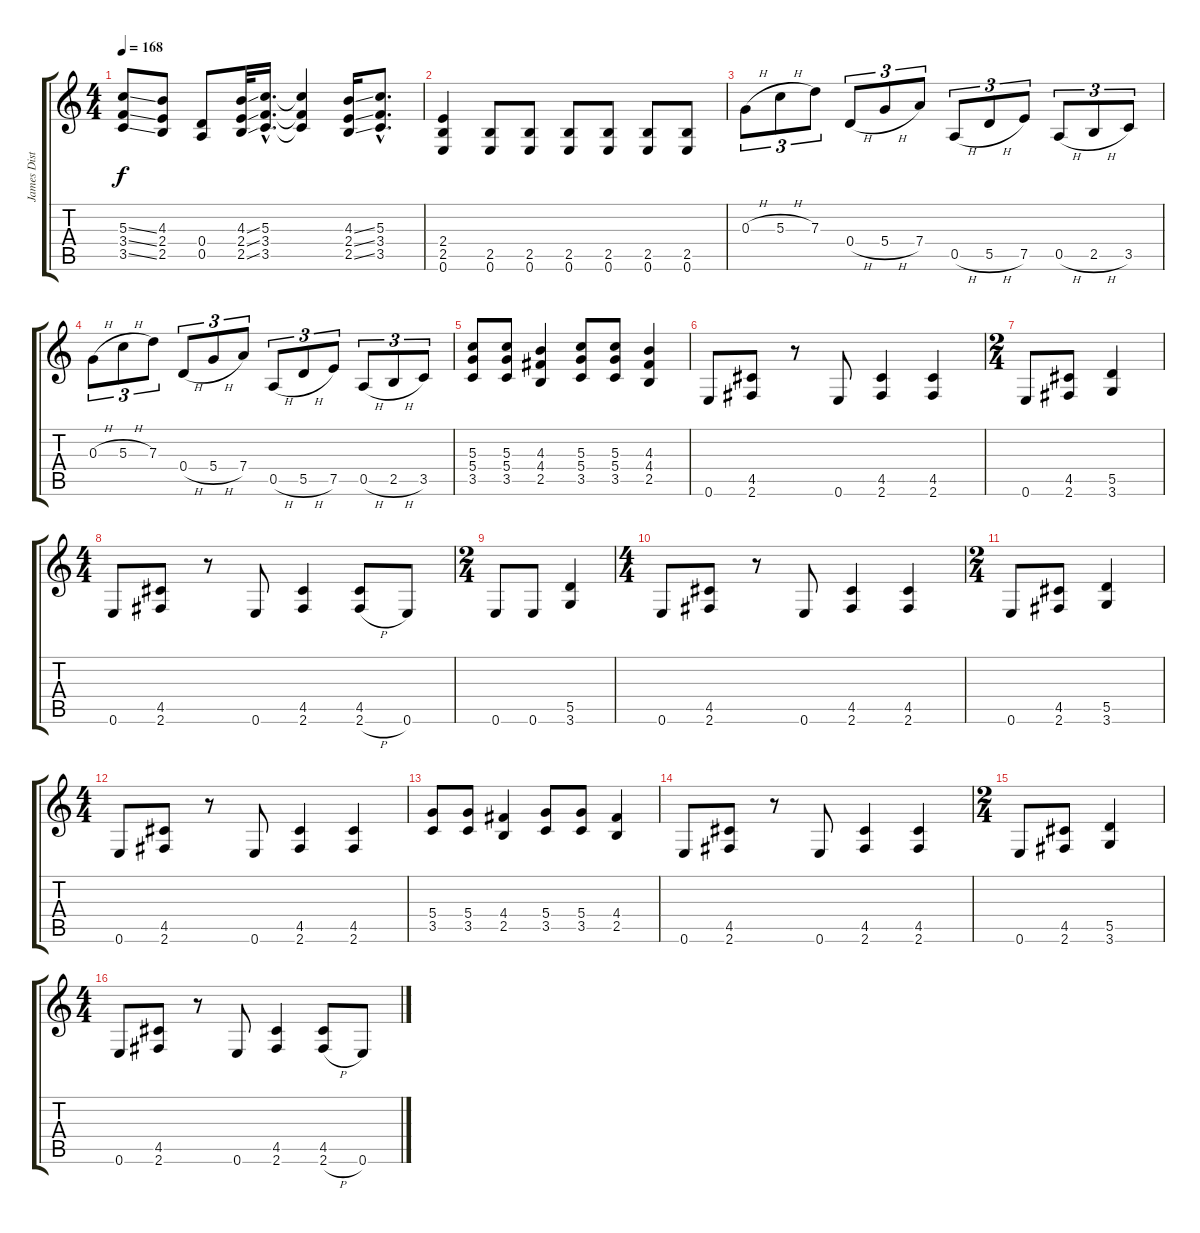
\track ("James Distortion" "James Dist") {instrument distortionguitar}
\staff {score tabs}
\tuning (E4 B3 G3 D3 A2 E2) {hide}
\ts (4 4)
\tempo 168
\clef g2
\ks c
(5.3{ss} 3.4{ss} 3.5{ss}).8{dy f} (4.3 2.4 2.5).8 (0.4 0.5).8 (4.3{ss} 2.4{ss} 2.5{ss}).32 (5.3{hac} 3.4{hac} 3.5{hac}).16{d} (5.3{t} 3.4{t} 3.5{t}).4 (4.3{ss} 2.4{ss} 2.5{ss}).16 (5.3{hac} 3.4{hac} 3.5{hac}).8{d} |
(2.4 2.5 0.6).4 (2.5 0.6).8 (2.5 0.6).8 (2.5 0.6).8 (2.5 0.6).8 (2.5 0.6).8 (2.5 0.6).8 |
0.3{h}.8{tu (3 2)} 5.3{h}.8{tu (3 2)} 7.3.8{tu (3 2)} 0.4{h}.8{tu (3 2)} 5.4{h}.8{tu (3 2)} 7.4.8{tu (3 2)} 0.5{h}.8{tu (3 2)} 5.5{h}.8{tu (3 2)} 7.5.8{tu (3 2)} 0.5{h}.8{tu (3 2)} 2.5{h}.8{tu (3 2)} 3.5.8{tu (3 2)} |
0.3{h}.8{tu (3 2)} 5.3{h}.8{tu (3 2)} 7.3.8{tu (3 2)} 0.4{h}.8{tu (3 2)} 5.4{h}.8{tu (3 2)} 7.4.8{tu (3 2)} 0.5{h}.8{tu (3 2)} 5.5{h}.8{tu (3 2)} 7.5.8{tu (3 2)} 0.5{h}.8{tu (3 2)} 2.5{h}.8{tu (3 2)} 3.5.8{tu (3 2)} |
(5.3 5.4 3.5).8 (5.3 5.4 3.5).8 (4.3 4.4 2.5).4 (5.3 5.4 3.5).8 (5.3 5.4 3.5).8 (4.3 4.4 2.5).4 |
0.6.8 (4.5 2.6).8 r.8 0.6.8 (4.5 2.6).4 (4.5 2.6).4 |
\ts (2 4)
0.6.8 (4.5 2.6).8 (5.5 3.6).4 |
\ts (4 4)
0.6.8 (4.5 2.6).8 r.8 0.6.8 (4.5 2.6).4 (4.5 2.6{h}).8 0.6.8 |
\ts (2 4)
0.6.8 0.6.8 (5.5 3.6).4 |
\ts (4 4)
0.6.8 (4.5 2.6).8 r.8 0.6.8 (4.5 2.6).4 (4.5 2.6).4 |
\ts (2 4)
0.6.8 (4.5 2.6).8 (5.5 3.6).4 |
\ts (4 4)
0.6.8 (4.5 2.6).8 r.8 0.6.8 (4.5 2.6).4 (4.5 2.6).4 |
(5.4 3.5).8 (5.4 3.5).8 (4.4 2.5).4 (5.4 3.5).8 (5.4 3.5).8 (4.4 2.5).4 |
0.6.8 (4.5 2.6).8 r.8 0.6.8 (4.5 2.6).4 (4.5 2.6).4 |
\ts (2 4)
0.6.8 (4.5 2.6).8 (5.5 3.6).4 |
\ts (4 4)
0.6.8 (4.5 2.6).8 r.8 0.6.8 (4.5 2.6).4 (4.5 2.6{h}).8 0.6.8
